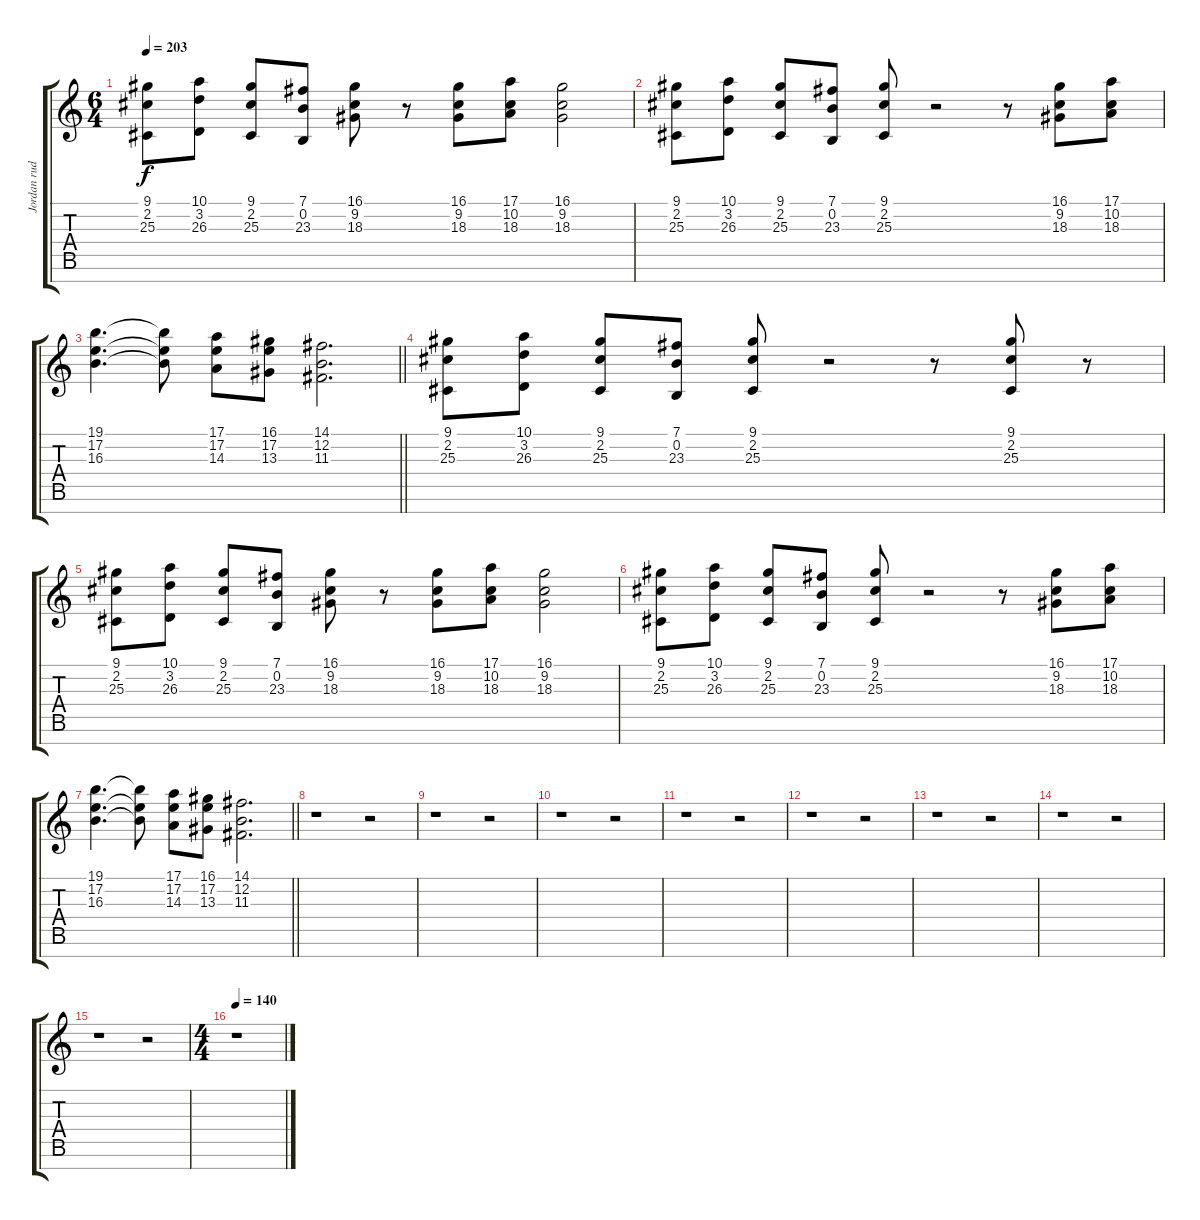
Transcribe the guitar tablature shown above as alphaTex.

\track ("Jordan rudess" "Jordan rud") {instrument synthstrings1}
\staff {score tabs}
\tuning (E4 B3 G3 D3 A2 E2 B1) {hide}
\ts (6 4)
\tempo 203
\clef g2
\ks c
(9.1 2.2 25.3).8{dy f} (10.1 3.2 26.3).8 (9.1 2.2 25.3).8 (7.1 0.2 23.3).8 (16.1 9.2 18.3).8 r.8 (16.1 9.2 18.3).8 (17.1 10.2 18.3).8 (16.1 9.2 18.3).2 |
(9.1 2.2 25.3).8 (10.1 3.2 26.3).8 (9.1 2.2 25.3).8 (7.1 0.2 23.3).8 (9.1 2.2 25.3).8 r.2 r.8 (16.1 9.2 18.3).8 (17.1 10.2 18.3).8 |
\barLineRight lightlight
(19.1 17.2 16.3).4{d} (19.1{t} 17.2{t} 16.3{t}).8 (17.1 17.2 14.3).8 (16.1 17.2 13.3).8 (14.1 12.2 11.3).2{d} |
(9.1 2.2 25.3).8 (10.1 3.2 26.3).8 (9.1 2.2 25.3).8 (7.1 0.2 23.3).8 (9.1 2.2 25.3).8 r.2 r.8 (9.1 2.2 25.3).8 r.8 |
(9.1 2.2 25.3).8 (10.1 3.2 26.3).8 (9.1 2.2 25.3).8 (7.1 0.2 23.3).8 (16.1 9.2 18.3).8 r.8 (16.1 9.2 18.3).8 (17.1 10.2 18.3).8 (16.1 9.2 18.3).2 |
(9.1 2.2 25.3).8 (10.1 3.2 26.3).8 (9.1 2.2 25.3).8 (7.1 0.2 23.3).8 (9.1 2.2 25.3).8 r.2 r.8 (16.1 9.2 18.3).8 (17.1 10.2 18.3).8 |
\barLineRight lightlight
(19.1 17.2 16.3).4{d} (19.1{t} 17.2{t} 16.3{t}).8 (17.1 17.2 14.3).8 (16.1 17.2 13.3).8 (14.1 12.2 11.3).2{d} |
r.1 r.2 |
r.1 r.2 |
r.1 r.2 |
r.1 r.2 |
r.1 r.2 |
r.1 r.2 |
r.1 r.2 |
r.1 r.2 |
\ts (4 4)
\tempo 140
r.1
